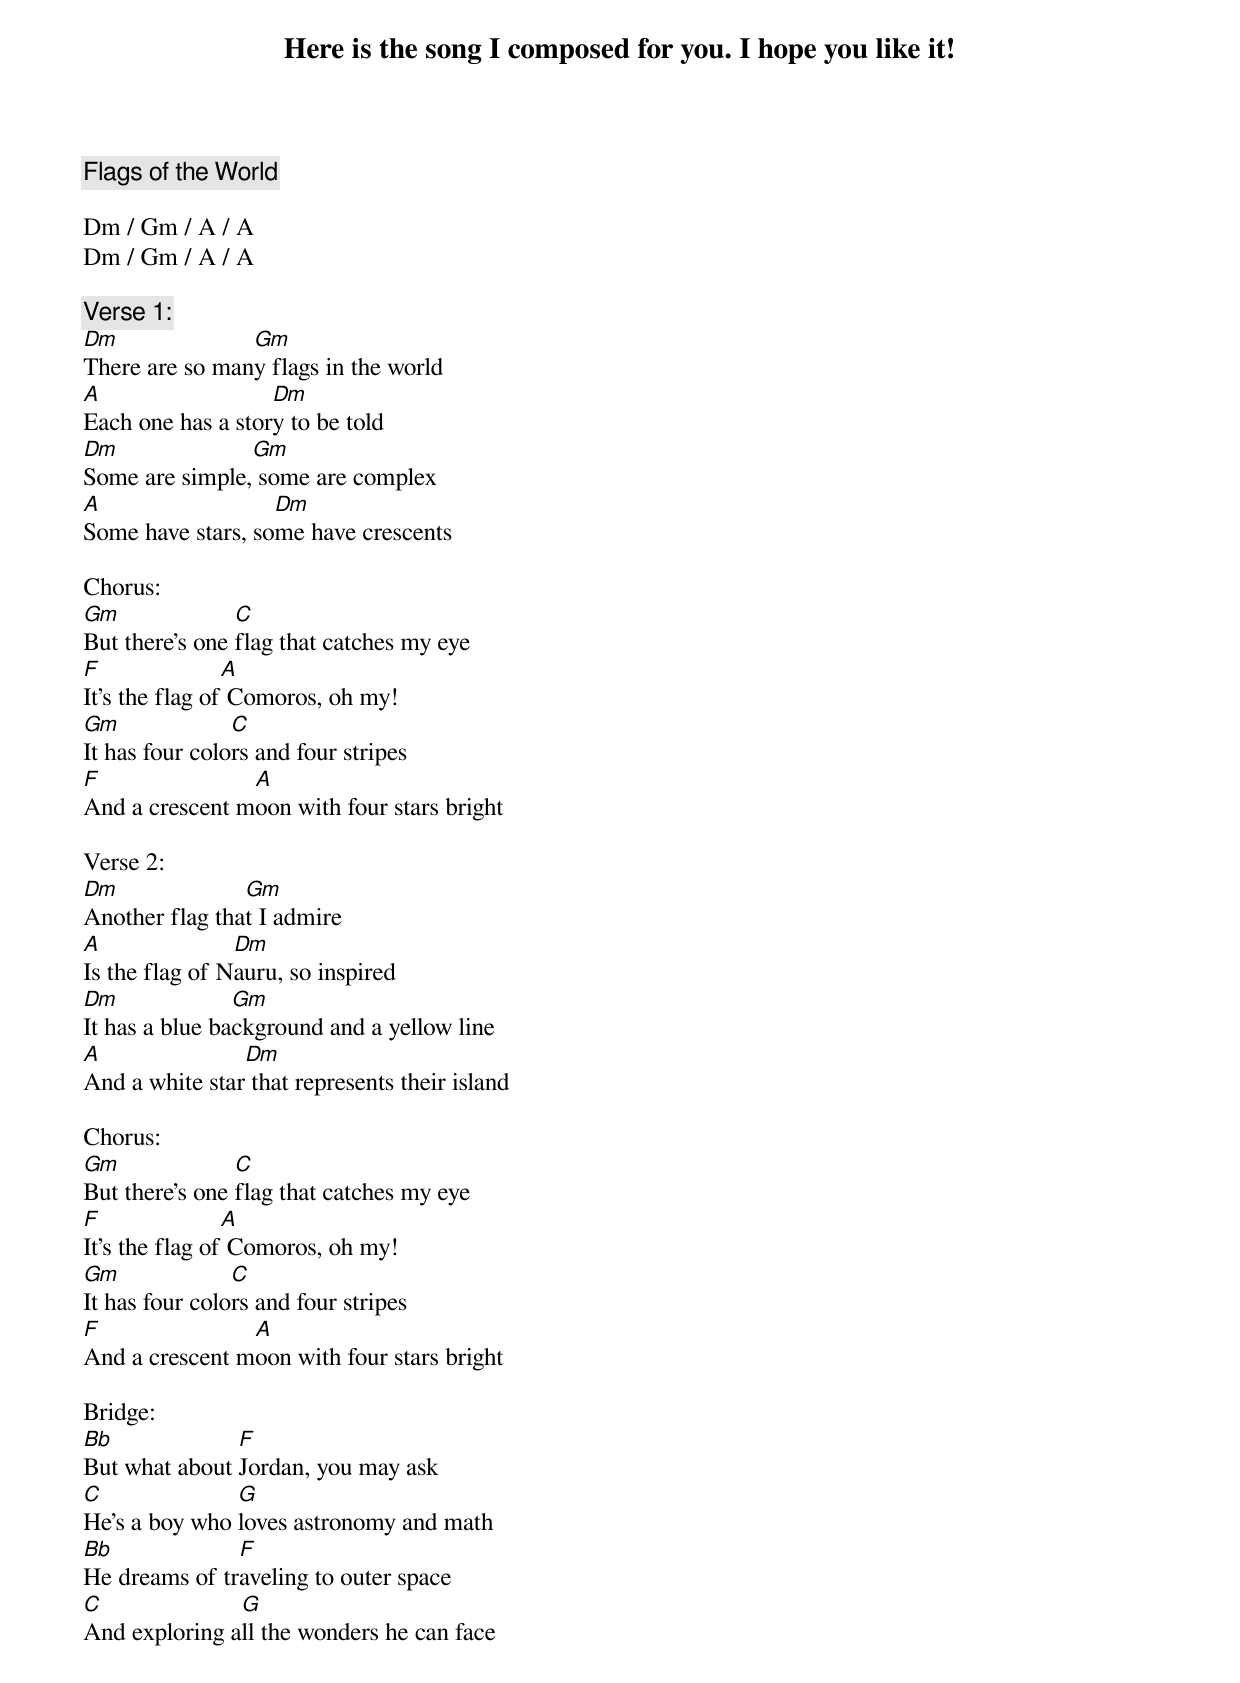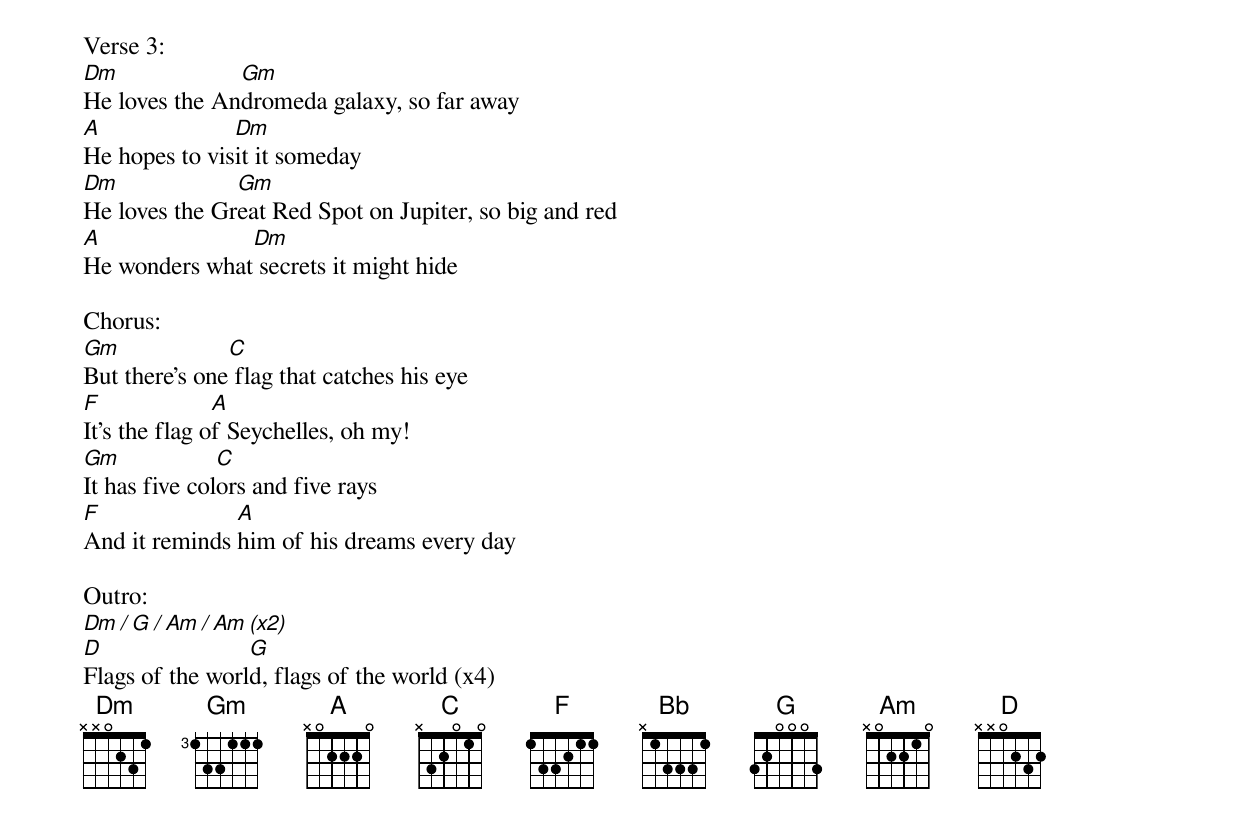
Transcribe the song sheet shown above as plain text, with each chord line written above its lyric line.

Here is the song I composed for you. I hope you like it!

Flags of the World

Dm / Gm / A / A
Dm / Gm / A / A

Verse 1:
Dm              Gm
There are so many flags in the world
A                  Dm
Each one has a story to be told
Dm              Gm
Some are simple, some are complex
A                  Dm
Some have stars, some have crescents

Chorus:
Gm              C
But there's one flag that catches my eye
F               A
It's the flag of Comoros, oh my!
Gm              C
It has four colors and four stripes
F               A
And a crescent moon with four stars bright

Verse 2:
Dm              Gm
Another flag that I admire
A               Dm
Is the flag of Nauru, so inspired
Dm              Gm
It has a blue background and a yellow line
A               Dm
And a white star that represents their island

Chorus:
Gm              C
But there's one flag that catches my eye
F               A
It's the flag of Comoros, oh my!
Gm              C
It has four colors and four stripes
F               A
And a crescent moon with four stars bright

Bridge:
Bb             F
But what about Jordan, you may ask
C              G
He's a boy who loves astronomy and math
Bb             F
He dreams of traveling to outer space
C              G
And exploring all the wonders he can face

Verse 3:
Dm             Gm
He loves the Andromeda galaxy, so far away
A              Dm
He hopes to visit it someday
Dm             Gm
He loves the Great Red Spot on Jupiter, so big and red
A              Dm
He wonders what secrets it might hide

Chorus:
Gm             C
But there's one flag that catches his eye
F              A
It's the flag of Seychelles, oh my!
Gm             C
It has five colors and five rays
F              A
And it reminds him of his dreams every day

Outro:
Dm / G / Am / Am (x2)
D                G
Flags of the world, flags of the world (x4)
